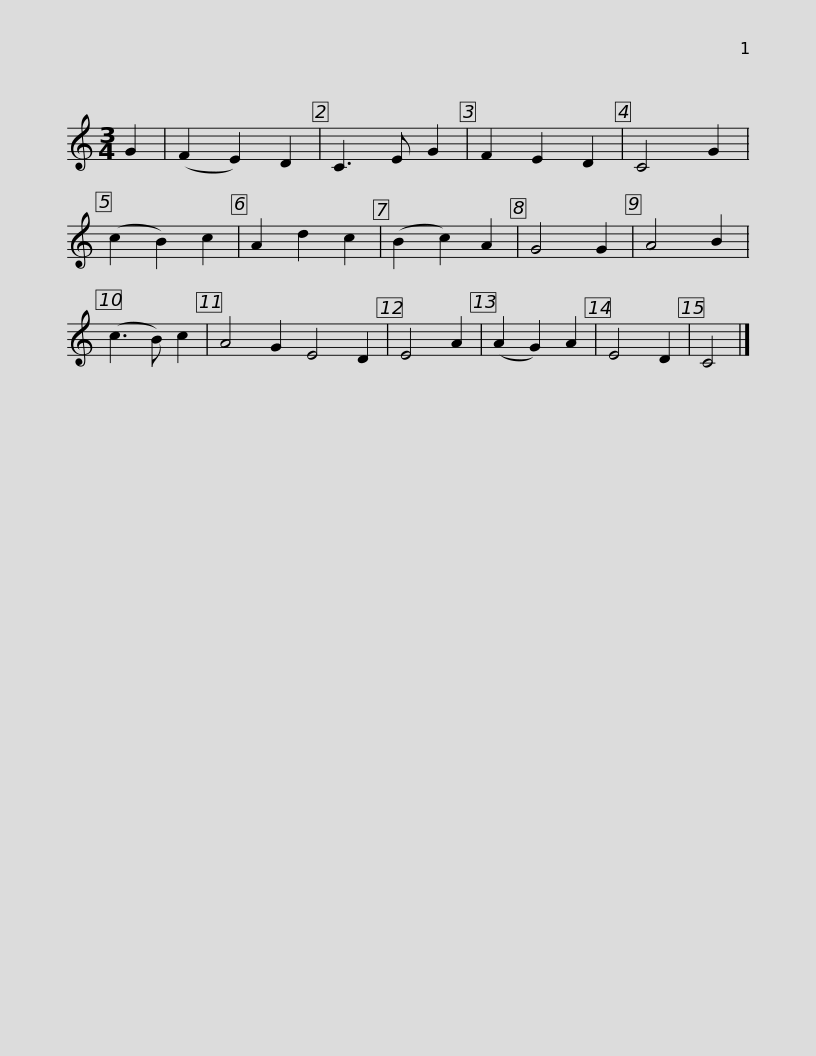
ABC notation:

X:1
L:1/8
M:3/4
I:linebreak $
K:C
V:1 treble
V:1
 G2 | (F2 E2) D2 | C3 E G2 | F2 E2 D2 | C4 G2 | %5
 (c2 B2) c2 | A2 d2 c2 | (B2 c2) A2 | G4 G2 | A4 B2 | %10
 (c3 B) c2 | A4 G2 E4 D2 | E4 A2 | (A2 G2) A2 |$ E4 D2 | %15
 C4 |] %16
